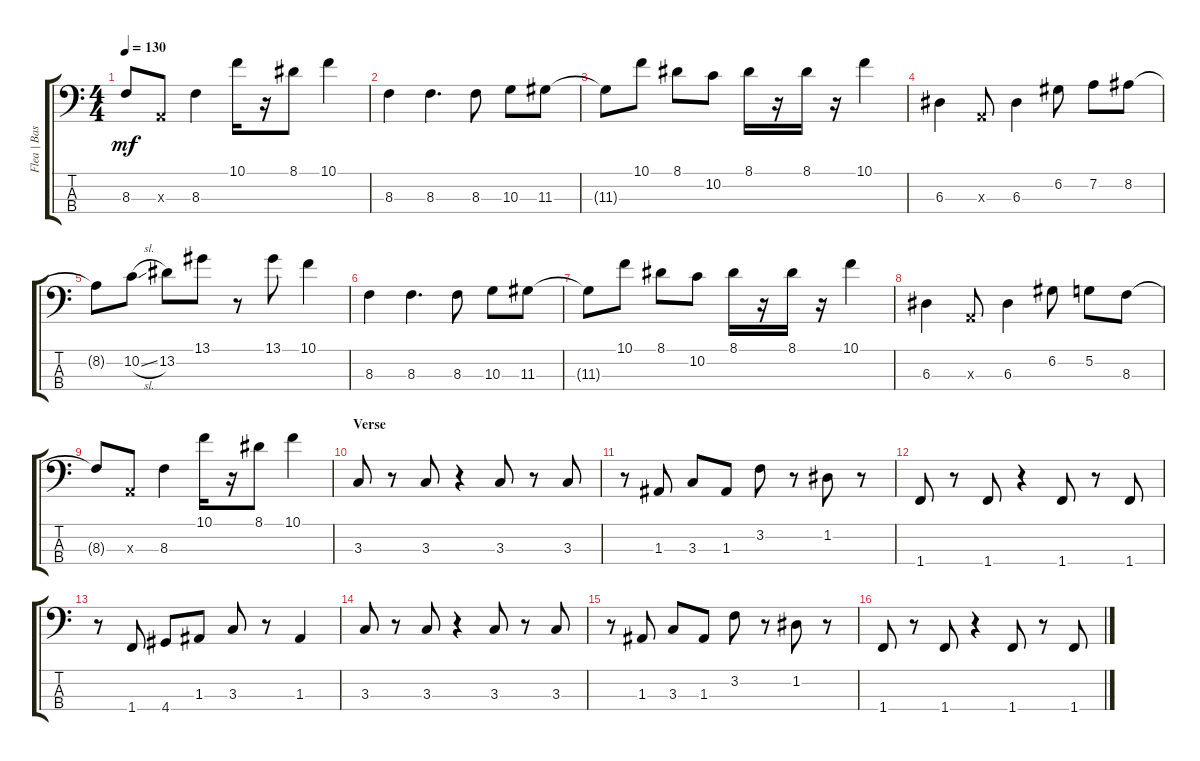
\track ("Flea | Bass" "Flea | Bas") {instrument electricbassfinger}
\staff {score tabs}
\tuning (G2 D2 A1 E1) {hide}
\ts (4 4)
\tempo 130
\clef f4
\ks c
8.3{t}.8{dy mf} 0.3{x}.8 8.3.4 10.1.16 r.16 8.1.8 10.1.4 |
8.3.4 8.3.4{d} 8.3.8 10.3.8 11.3.8 |
11.3{t}.8 10.1.8 8.1.8 10.2.8 8.1.16 r.16 8.1.16 r.16 10.1.4 |
6.3.4 0.3{x}.8 6.3.4 6.2.8 7.2.8 8.2.8 |
8.2{t}.8 10.2{sl}.8 13.2.8 13.1.8 r.8 13.1.8 10.1.4 |
8.3.4 8.3.4{d} 8.3.8 10.3.8 11.3.8 |
11.3{t}.8 10.1.8 8.1.8 10.2.8 8.1.16 r.16 8.1.16 r.16 10.1.4 |
6.3.4 0.3{x}.8 6.3.4 6.2.8 5.2.8 8.3.8 |
8.3{t}.8 0.3{x}.8 8.3.4 10.1.16 r.16 8.1.8 10.1.4 |
\section ("" "Verse")
3.3.8 r.8 3.3.8 r.4 3.3.8 r.8 3.3.8 |
r.8 1.3.8 3.3.8 1.3.8 3.2.8 r.8 1.2.8 r.8 |
1.4.8 r.8 1.4.8 r.4 1.4.8 r.8 1.4.8 |
r.8 1.4.8 4.4.8 1.3.8 3.3.8 r.8 1.3.4 |
3.3.8 r.8 3.3.8 r.4 3.3.8 r.8 3.3.8 |
r.8 1.3.8 3.3.8 1.3.8 3.2.8 r.8 1.2.8 r.8 |
1.4.8 r.8 1.4.8 r.4 1.4.8 r.8 1.4.8
